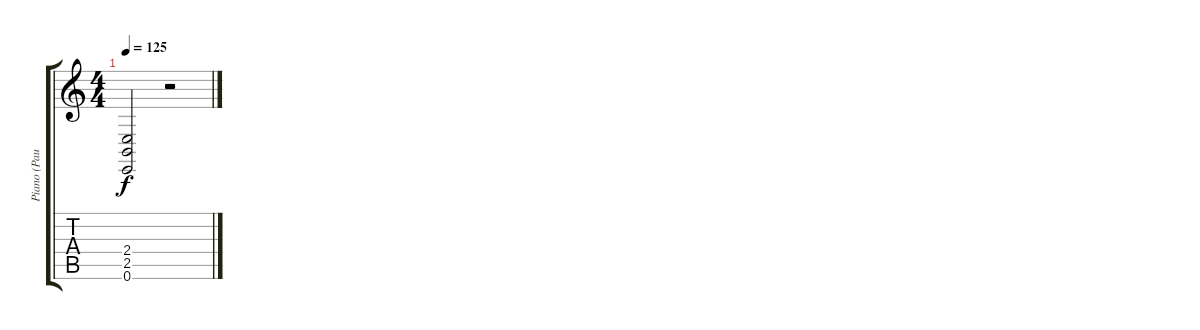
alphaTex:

\track ("Piano (Paul Raymond)" "Piano (Pau") {instrument acousticgrandpiano}
\staff {score tabs}
\tuning (E4 B3 G3 D3 A2 E2) {hide}
\ts (4 4)
\tempo 125
\clef g2
\ks c
(2.4 2.5 0.6).2{dy f} r.2
